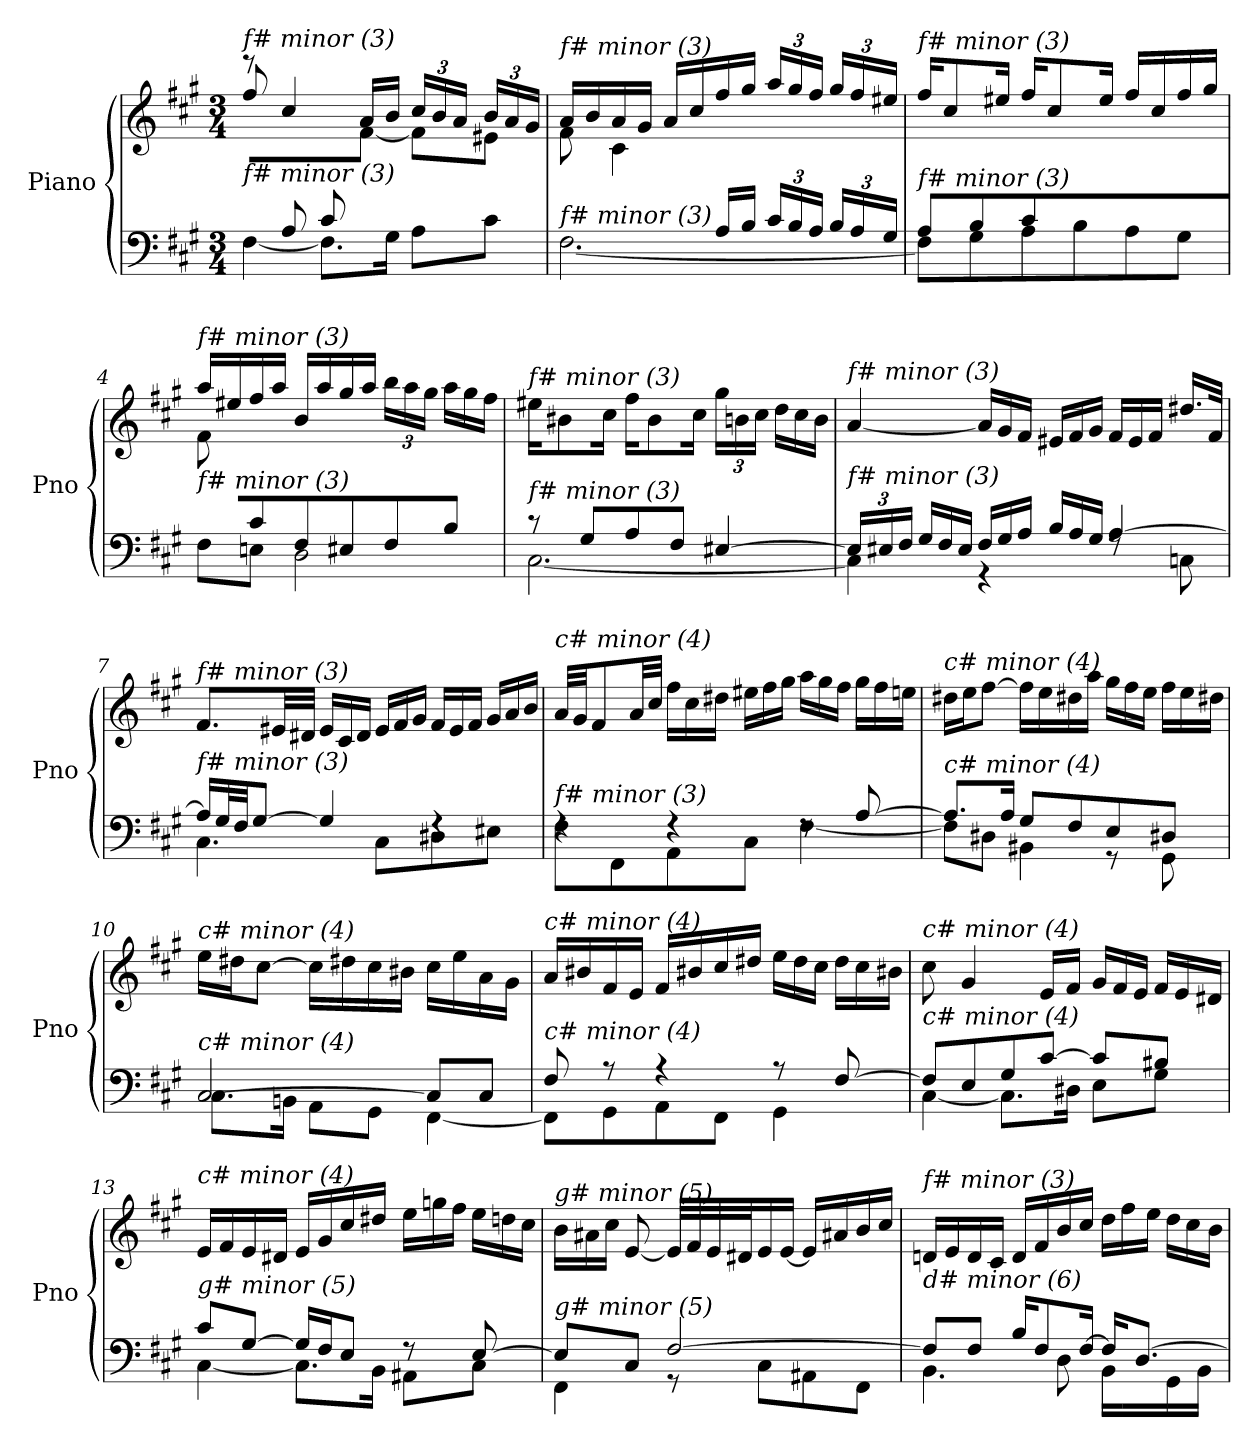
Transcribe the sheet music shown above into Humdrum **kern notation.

**kern	**kern
*part1	*part1
*staff2	*staff1
*I"Piano	*
*I'Pno	*
*clefF4	*clefG2
*k[f#c#g#]	*k[f#c#g#]
*M3/4	*M3/4
=1	=1
*^	*^
!	!	!LO:TX:i:t=f# minor (3)	!
!LO:TX:i:t=f# minor (3)	!	!	!
8ryy	[4F#\	8ff#/	8reee
8A/L	.	4cc#/	4ryy
8c#/	8.F#\L]	.	.
4.ryy	.	16a/LL	[8f#\J
.	16G#\Jk	16b/JJ	.
*	*	*Xbrackettup	*
.	8A\L	24cc#/LL	8f#\L]
.	.	24b/	.
.	.	24a/JJ	.
.	8c#\J	24b/LL	8e#X\J
.	.	24a/	.
.	.	24g#/JJ	.
=2	=2	=2	=2
*	*^	*	*^
!	!	!	!LO:TX:i:t=f# minor (3)	!	!
!LO:TX:i:t=f# minor (3)	!	!	!	!	!
4.ryy	[2.F#\	4.ryy	16a/LL	8f#\	4.ryy
.	.	.	16b/	.	.
.	.	.	16a/	4c#\	.
.	.	.	16g#/JJ	.	.
.	.	.	16a/LL	.	.
.	.	.	16cc#/	.	.
4.ryy	.	16A/LL	16ff#/	4.ryy	4.ryy
.	.	16B/JJ	16gg#/JJ	.	.
*	*	*Xbrackettup	*	*	*
.	.	24c#/LL	24aa/LL	.	.
.	.	24B/	24gg#/	.	.
.	.	24A/JJ	24ff#/JJ	.	.
.	.	24B/LL	24gg#/LL	.	.
.	.	24A/	24ff#/	.	.
.	.	24G#/JJ	24ee#X/JJ	.	.
*	*	*	*	*v	*v
=3	=3	=3	=3	=3
!	!	!	!LO:TX:i:t=f# minor (3)	!
!LO:TX:i:t=f# minor (3)	!	!	!	!
*	*v	*v	*	*
8A/L	8F#\L]	16ff#/KL	4.ryy
.	.	8cc#/	.
8B/	8G#\	.	.
.	.	16ee#X/Jk	.
8c#/	8A\	16ff#/KL	.
.	.	8cc#/	.
4.ryy	8B\	.	8g#\
.	.	16ee#/Jk	.
.	8A\	16ff#/LL	8f#\
.	.	16cc#/	.
.	8G#\J	16ff#/	8e#X\J
.	.	16gg#/JJ	.
!!LO:LB:g=z	!!
=4	=4	=4	=4
!	!	!LO:TX:i:t=f# minor (3)	!
!LO:TX:i:t=f# minor (3)	!	!	!
8ryy	8F#\L	16aa/LL	8f#\L
.	.	16ee#X/	.
8c#/	8En\J	16ff#/	2ryy
.	.	16aa/JJ	.
8F#/	2D\	16b/LL	.
.	.	16aa/	.
8E#X/	.	16gg#/	.
.	.	16aa/JJ	.
8F#/	.	24bb\LL	.
.	.	24aa\	.
.	.	24gg#\JJ	.
*	*	*Xtuplet	*
8B/J	.	24aa\LL	8ryy
.	.	24gg#\	.
.	.	24ff#\JJ	.
*	*	*v	*v
=5	=5	=5
!	!	!LO:TX:i:t=f# minor (3)
!LO:TX:i:t=f# minor (3)	!	!
8r	[2.C#\	16ee#X\KL
.	.	8b#X\
8G#/L	.	.
.	.	16cc#\Jk
8A/	.	16ff#\KL
.	.	8b#\
8F#/J	.	.
.	.	16cc#\Jk
*	*	*tuplet
[4E#X/	.	24gg#\LL
.	.	24bn\
.	.	24cc#\JJ
*	*	*Xtuplet
.	.	24dd\LL
.	.	24cc#\
.	.	24b\JJ
=6	=6	=6
!	!	!LO:TX:i:t=f# minor (3)
!LO:TX:i:t=f# minor (3)	!	!
24E#/LL]	4C#\]	[4a/
24E#X/	.	.
24F#/JJ	.	.
*Xtuplet	*	*
24G#/LL	.	.
24F#/	.	.
24E#/JJ	.	.
24F#/LL	4r	24a/LL]
24G#/	.	24g#/
24A/JJ	.	24f#/JJ
24B/LL	.	24e#X/LL
24A/	.	24f#/
24G#/JJ	.	24g#/JJ
[4A/	8rF	24f#/LL
.	.	24e#/
.	.	24f#/JJ
.	8Cni\	16.dd#X/LL
.	.	32f#/JJk
!!LO:LB:g=z
=7	=7	=7
!	!	!LO:TX:i:t=f# minor (3)
!LO:TX:i:t=f# minor (3)	!	!
16A/LL]	4.C#\	8.f#/L
32G#/L	.	.
32F#/JJ	.	.
[8G#/J	.	.
.	.	32e#X/LL
.	.	32d#X/JJJ
4G#/]	.	24e#/LL
.	.	24c#/
.	.	24d#/JJ
.	8C#\L	24e#/LL
.	.	24f#/
.	.	24g#/JJ
4rF	8D#X\	24f#/LL
.	.	24e#/
.	.	24f#/JJ
.	8E#X\J	24g#/LL
.	.	24a/
.	.	24b/JJ
=8	=8	=8
!	!	!LO:TX:i:t=c# minor (4)
!LO:TX:i:t=f# minor (3)	!	!
4rF	8F#\L	32a/LLL
.	.	32g#/JJ
.	.	8f#/
.	8FF#\	.
.	.	32a/LL
.	.	32cc#/JJJ
4rF	8AA\	24ff#\LL
.	.	24cc#\
.	.	24dd#X\JJ
.	8C#\J	24ee#X\LL
.	.	24ff#\
.	.	24gg#\JJ
8rF	[4F#\	24aa\LL
.	.	24gg#\
.	.	24ff#\JJ
[8A/	.	24gg#\LL
.	.	24ff#\
.	.	24een\JJ
=9	=9	=9
!	!	!LO:TX:i:t=c# minor (4)
!LO:TX:i:t=c# minor (4)	!	!
8.A/L]	8F#\L]	16dd#X\LL
.	.	16ee\J
.	8D#X\J	[8ff#\J
16A/Jk	.	.
8G#/L	4BB#X\	16ff#\LL]
.	.	16ee\
8F#/	.	16dd#X\
.	.	16aa\JJ
8E/	8r	24gg#\LL
.	.	24ff#\
.	.	24ee\JJ
8D#X/J	8GG#\	24ff#\LL
.	.	24ee\
.	.	24dd#X\JJ
!!LO:LB:g=z
=10	=10	=10
!	!	!LO:TX:i:t=c# minor (4)
!LO:TX:i:t=c# minor (4)	!	!
[2C#/	8.C#\L	16ee\LL
.	.	16dd#X\J
.	.	[8cc#\J
.	16BBn\Jk	.
.	8AA\L	16cc#\LL]
.	.	16dd#X\
.	8GG#\J	16cc#\
.	.	16b#X\JJ
8C#/L]	[4FF#\	16cc#\LL
.	.	16ee\
8C#/J	.	16a\
.	.	16g#\JJ
=11	=11	=11
!	!	!LO:TX:i:t=c# minor (4)
!LO:TX:i:t=c# minor (4)	!	!
8F#/	8FF#\L]	16a/LL
.	.	16b#X/
8r	8GG#\	16f#/
.	.	16e/JJ
4r	8AA\	16f#/LL
.	.	16b#X/
.	8FF#\J	16cc#/
.	.	16dd#X/JJ
8r	4GG#\	24ee\LL
.	.	24dd#\
.	.	24cc#\JJ
[8F#/	.	24dd#\LL
.	.	24cc#\
.	.	24b#X\JJ
=12	=12	=12
!	!	!LO:TX:i:t=c# minor (4)
!LO:TX:i:t=c# minor (4)	!	!
8F#/L]	[4C#\	8cc#\
8E/	.	4g#/
8G#/	8.C#\L]	.
[8c#/J	.	16e/LL
.	16D#X\Jk	16f#/JJ
8c#/L]	8E\L	24g#/LL
.	.	24f#/
.	.	24e/JJ
8B#X/J	8G#\J	24f#/LL
.	.	24e/
.	.	24d#X/JJ
!!LO:LB:g=z
=13	=13	=13
!	!	!LO:TX:i:t=c# minor (4)
!LO:TX:i:t=g# minor (5)	!	!
8c#/L	[4C#\	16e/LL
.	.	16f#/
[8G#/J	.	16e/
.	.	16d#X/JJ
16G#/LL]	8.C#\L]	16e/LL
16F#/J	.	16g#/
8E/J	.	16cc#/
.	16BB\Jk	16dd#X/JJ
8r	8AA#X\L	24ee\LL
.	.	24ggn\
.	.	24ff#\JJ
[8E/	8C#\J	24ee\LL
.	.	24ddn\
.	.	24cc#\JJ
=14	=14	=14
!	!	!LO:TX:i:t=g# minor (5)
!LO:TX:i:t=g# minor (5)	!	!
8E/L]	4FF#\	24b\LL
.	.	24a#X\
.	.	24cc#\JJ
8C#/J	.	[8e/
[2F#/	8r	32e/LLL]
.	.	32f#/
.	.	32e/
.	.	32d#X/J
.	8C#\L	16e/
.	.	[16e/JJ
.	8AA#X\	16e/LL]
.	.	16a#X/
.	8FF#\J	16b/
.	.	16cc#/JJ
=15	=15	=15
!	!	!LO:TX:i:t=f# minor (3)
!LO:TX:i:t=d# minor (6)	!	!
8F#/L]	4.BB\	16dn/LL
.	.	16e/
8F#/J	.	16d/
.	.	16c#/JJ
16B/KL	.	16d/LL
8F#/	.	16f#/
.	8D\	16b/
[16F#/Jk	.	16cc#/JJ
16F#/KL]	16BB\LL	24dd\LL
.	.	24ff#\
[8.D/J	16D\yy	.
.	.	24ee\JJ
.	16GG#\	24dd\LL
.	.	24cc#\
.	16BB\JJ	.
.	.	24b\JJ
*v	*v	*
=	=
*-	*-
